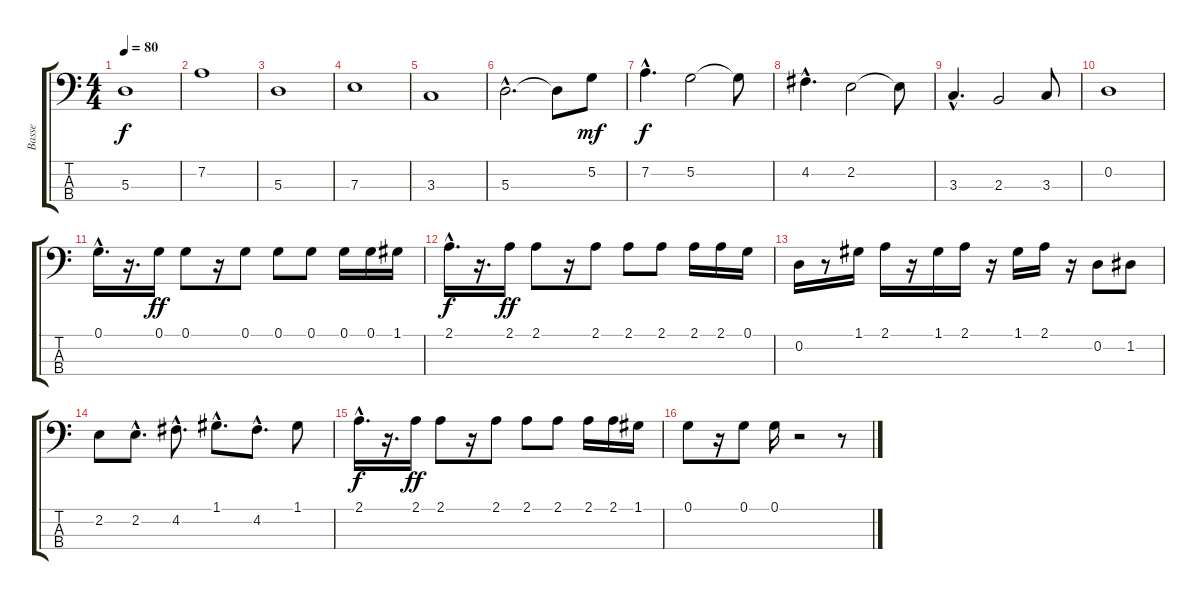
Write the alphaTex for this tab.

\track ("Basse" "Basse") {instrument acousticbass}
\staff {score tabs}
\tuning (G2 D2 A1 E1) {hide}
\ts (4 4)
\tempo 80
\clef f4
\ks c
5.3.1{dy f} |
7.2.1 |
5.3.1 |
7.3.1 |
3.3.1 |
5.3{hac}.2{d} 5.3{t}.8 5.2.8{dy mf} |
7.2{hac}.4{d dy f} 5.2.2 5.2{t}.8 |
4.2{hac}.4{d} 2.2.2 2.2{t}.8 |
3.3{hac}.4{d} 2.3.2 3.3.8 |
0.2.1 |
0.1{hac}.16{d} r.16{d} 0.1.16{dy ff} 0.1.8 r.16 0.1.8 0.1.8 0.1.8 0.1.16 0.1.16 1.1.16 |
2.1{hac}.16{d dy f} r.16{d} 2.1.16{dy ff} 2.1.8 r.16 2.1.8 2.1.8 2.1.8 2.1.16 2.1.16 0.1.16 |
0.2.16 r.8 1.1.16 2.1.16 r.16 1.1.16 2.1.16 r.16 1.1.16 2.1.16 r.16 0.2.8 1.2.8 |
2.2.8 2.2{hac}.8{d} 4.2{hac}.8{d} 1.1{hac}.8{d} 4.2{hac}.8{d} 1.1.8 |
2.1{hac}.16{d dy f} r.16{d} 2.1.16{dy ff} 2.1.8 r.16 2.1.8 2.1.8 2.1.8 2.1.16 2.1.16 1.1.16 |
0.1.8 r.16 0.1.8 0.1.16 r.2 r.8
